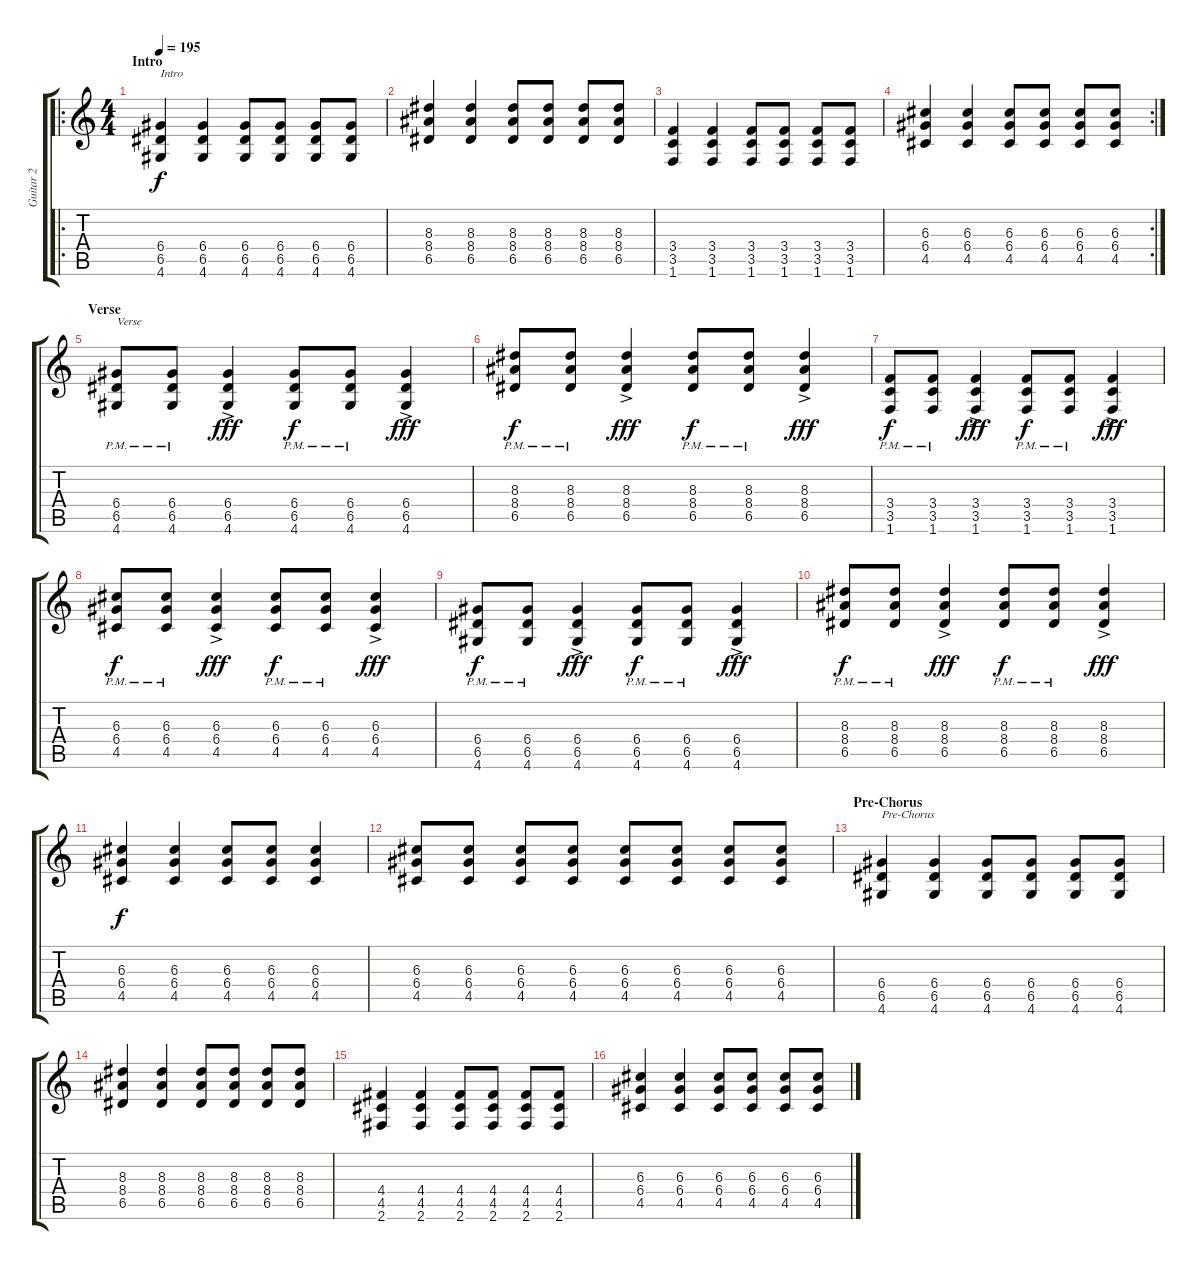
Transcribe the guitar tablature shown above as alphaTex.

\track ("Guitar 2" "Guitar 2") {instrument distortionguitar}
\staff {score tabs}
\tuning (E4 B3 G3 D3 A2 E2) {hide}
\ro
\ts (4 4)
\section ("" "Intro")
\tempo 195
\clef g2
\ks c
(6.4 6.5 4.6).4{txt "Intro" dy f instrument distortionguitar} (6.4 6.5 4.6).4 (6.4 6.5 4.6).8 (6.4 6.5 4.6).8 (6.4 6.5 4.6).8 (6.4 6.5 4.6).8 |
(8.3 8.4 6.5).4 (8.3 8.4 6.5).4 (8.3 8.4 6.5).8 (8.3 8.4 6.5).8 (8.3 8.4 6.5).8 (8.3 8.4 6.5).8 |
(3.4 3.5 1.6).4 (3.4 3.5 1.6).4 (3.4 3.5 1.6).8 (3.4 3.5 1.6).8 (3.4 3.5 1.6).8 (3.4 3.5 1.6).8 |
\rc 2
(6.3 6.4 4.5).4 (6.3 6.4 4.5).4 (6.3 6.4 4.5).8 (6.3 6.4 4.5).8 (6.3 6.4 4.5).8 (6.3 6.4 4.5).8 |
\section ("" "Verse")
(6.4{pm} 6.5{pm} 4.6{pm}).8{txt "Verse"} (6.4{pm} 6.5{pm} 4.6{pm}).8 (6.4{ac} 6.5{ac} 4.6{ac}).4{dy fff} (6.4{pm} 6.5{pm} 4.6{pm}).8{dy f} (6.4{pm} 6.5{pm} 4.6{pm}).8 (6.4{ac} 6.5{ac} 4.6{ac}).4{dy fff} |
(8.3{pm} 8.4{pm} 6.5{pm}).8{dy f} (8.3{pm} 8.4{pm} 6.5{pm}).8 (8.3{ac} 8.4{ac} 6.5{ac}).4{dy fff} (8.3{pm} 8.4{pm} 6.5{pm}).8{dy f} (8.3{pm} 8.4{pm} 6.5{pm}).8 (8.3{ac} 8.4{ac} 6.5{ac}).4{dy fff} |
(3.4{pm} 3.5{pm} 1.6{pm}).8{dy f} (3.4{pm} 3.5{pm} 1.6{pm}).8 (3.4{ac} 3.5{ac} 1.6{ac}).4{dy fff} (3.4{pm} 3.5{pm} 1.6{pm}).8{dy f} (3.4{pm} 3.5{pm} 1.6{pm}).8 (3.4{ac} 3.5{ac} 1.6{ac}).4{dy fff} |
(6.3{pm} 6.4{pm} 4.5{pm}).8{dy f} (6.3{pm} 6.4{pm} 4.5{pm}).8 (6.3{ac} 6.4{ac} 4.5{ac}).4{dy fff} (6.3{pm} 6.4{pm} 4.5{pm}).8{dy f} (6.3{pm} 6.4{pm} 4.5{pm}).8 (6.3{ac} 6.4{ac} 4.5{ac}).4{dy fff} |
(6.4{pm} 6.5{pm} 4.6{pm}).8{dy f} (6.4{pm} 6.5{pm} 4.6{pm}).8 (6.4{ac} 6.5{ac} 4.6{ac}).4{dy fff} (6.4{pm} 6.5{pm} 4.6{pm}).8{dy f} (6.4{pm} 6.5{pm} 4.6{pm}).8 (6.4{ac} 6.5{ac} 4.6{ac}).4{dy fff} |
(8.3{pm} 8.4{pm} 6.5{pm}).8{dy f} (8.3{pm} 8.4{pm} 6.5{pm}).8 (8.3{ac} 8.4{ac} 6.5{ac}).4{dy fff} (8.3{pm} 8.4{pm} 6.5{pm}).8{dy f} (8.3{pm} 8.4{pm} 6.5{pm}).8 (8.3{ac} 8.4{ac} 6.5{ac}).4{dy fff} |
(6.3 6.4 4.5).4{dy f} (6.3 6.4 4.5).4 (6.3 6.4 4.5).8 (6.3 6.4 4.5).8 (6.3 6.4 4.5).4 |
(6.3 6.4 4.5).8 (6.3 6.4 4.5).8 (6.3 6.4 4.5).8 (6.3 6.4 4.5).8 (6.3 6.4 4.5).8 (6.3 6.4 4.5).8 (6.3 6.4 4.5).8 (6.3 6.4 4.5).8 |
\section ("" "Pre-Chorus")
(6.4 6.5 4.6).4{txt "Pre-Chorus"} (6.4 6.5 4.6).4 (6.4 6.5 4.6).8 (6.4 6.5 4.6).8 (6.4 6.5 4.6).8 (6.4 6.5 4.6).8 |
(8.3 8.4 6.5).4 (8.3 8.4 6.5).4 (8.3 8.4 6.5).8 (8.3 8.4 6.5).8 (8.3 8.4 6.5).8 (8.3 8.4 6.5).8 |
(4.4 4.5 2.6).4 (4.4 4.5 2.6).4 (4.4 4.5 2.6).8 (4.4 4.5 2.6).8 (4.4 4.5 2.6).8 (4.4 4.5 2.6).8 |
(6.3 6.4 4.5).4 (6.3 6.4 4.5).4 (6.3 6.4 4.5).8 (6.3 6.4 4.5).8 (6.3 6.4 4.5).8 (6.3 6.4 4.5).8
